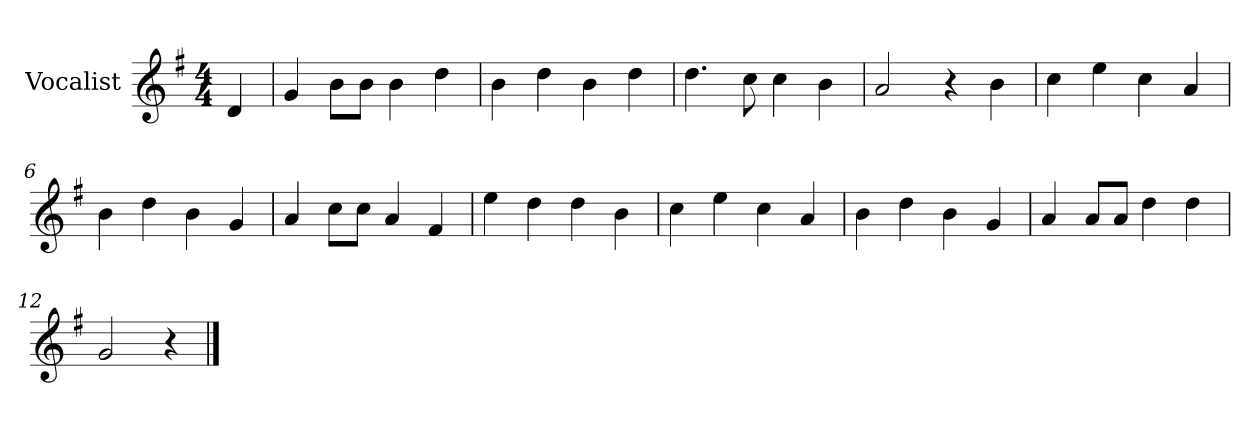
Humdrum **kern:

**kern
*part1
*staff1
*I"Vocalist
*k[f#]
*G:
*M4/4
=
4d
=1
4g
8bL
8bJ
4b
4dd
=2
4b
4dd
4b
4dd
=3
4.dd
8cc
4cc
4b
=4
2a
4r
4b
=5
4cc
4ee
4cc
4a
=6
4b
4dd
4b
4g
=7
4a
8ccL
8ccJ
4a
4f#
=8
4ee
4dd
4dd
4b
=9
4cc
4ee
4cc
4a
=10
4b
4dd
4b
4g
=11
4a
8aL
8aJ
4dd
4dd
=12
2g
4r
==
*-
